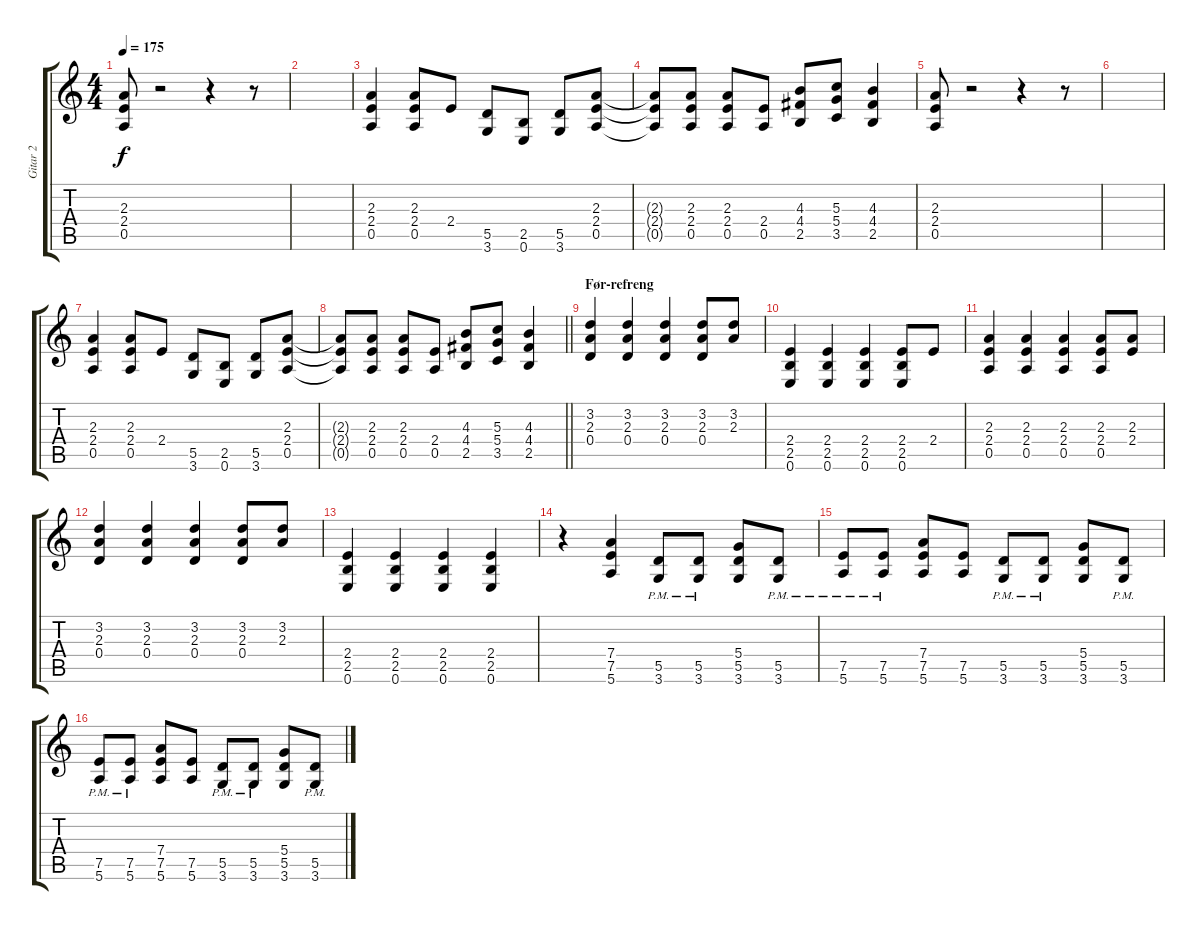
\track ("Gitar 2" "Gitar 2") {instrument distortionguitar}
\staff {score tabs}
\tuning (E4 B3 G3 D3 A2 E2) {hide}
\ts (4 4)
\tempo 175
\clef g2
\ks c
(2.3 2.4 0.5).8{dy f} r.2 r.4 r.8 |
|
(2.3 2.4 0.5).4 (2.3 2.4 0.5).8 2.4.8 (5.5 3.6).8 (2.5 0.6).8 (5.5 3.6).8 (2.3 2.4 0.5).8 |
(2.3{t} 2.4{t} 0.5{t}).8 (2.3 2.4 0.5).8 (2.3 2.4 0.5).8 (2.4 0.5).8 (4.3 4.4 2.5).8 (5.3 5.4 3.5).8 (4.3 4.4 2.5).4 |
(2.3 2.4 0.5).8 r.2 r.4 r.8 |
|
(2.3 2.4 0.5).4 (2.3 2.4 0.5).8 2.4.8 (5.5 3.6).8 (2.5 0.6).8 (5.5 3.6).8 (2.3 2.4 0.5).8 |
\barLineRight lightlight
(2.3{t} 2.4{t} 0.5{t}).8 (2.3 2.4 0.5).8 (2.3 2.4 0.5).8 (2.4 0.5).8 (4.3 4.4 2.5).8 (5.3 5.4 3.5).8 (4.3 4.4 2.5).4 |
\section ("" "Før-refreng")
(3.2 2.3 0.4).4 (3.2 2.3 0.4).4 (3.2 2.3 0.4).4 (3.2 2.3 0.4).8 (3.2 2.3).8 |
(2.4 2.5 0.6).4 (2.4 2.5 0.6).4 (2.4 2.5 0.6).4 (2.4 2.5 0.6).8 2.4.8 |
(2.3 2.4 0.5).4 (2.3 2.4 0.5).4 (2.3 2.4 0.5).4 (2.3 2.4 0.5).8 (2.3 2.4).8 |
(3.2 2.3 0.4).4 (3.2 2.3 0.4).4 (3.2 2.3 0.4).4 (3.2 2.3 0.4).8 (3.2 2.3).8 |
(2.4 2.5 0.6).4 (2.4 2.5 0.6).4 (2.4 2.5 0.6).4 (2.4 2.5 0.6).4 |
r.4 (7.4 7.5 5.6).4{volume 14} (5.5 3.6{pm}).8 (5.5 3.6{pm}).8 (5.4 5.5 3.6).8 (5.5{pm} 3.6).8 |
(7.5{pm} 5.6{pm}).8 (7.5{pm} 5.6{pm}).8 (7.4 7.5 5.6).8 (7.5 5.6).8 (5.5{pm} 3.6{pm}).8 (5.5{pm} 3.6{pm}).8 (5.4 5.5 3.6).8 (5.5{pm} 3.6).8 |
(7.5{pm} 5.6{pm}).8 (7.5{pm} 5.6{pm}).8 (7.4 7.5 5.6).8 (7.5 5.6).8 (5.5{pm} 3.6{pm}).8 (5.5{pm} 3.6{pm}).8 (5.4 5.5 3.6).8 (5.5{pm} 3.6).8
